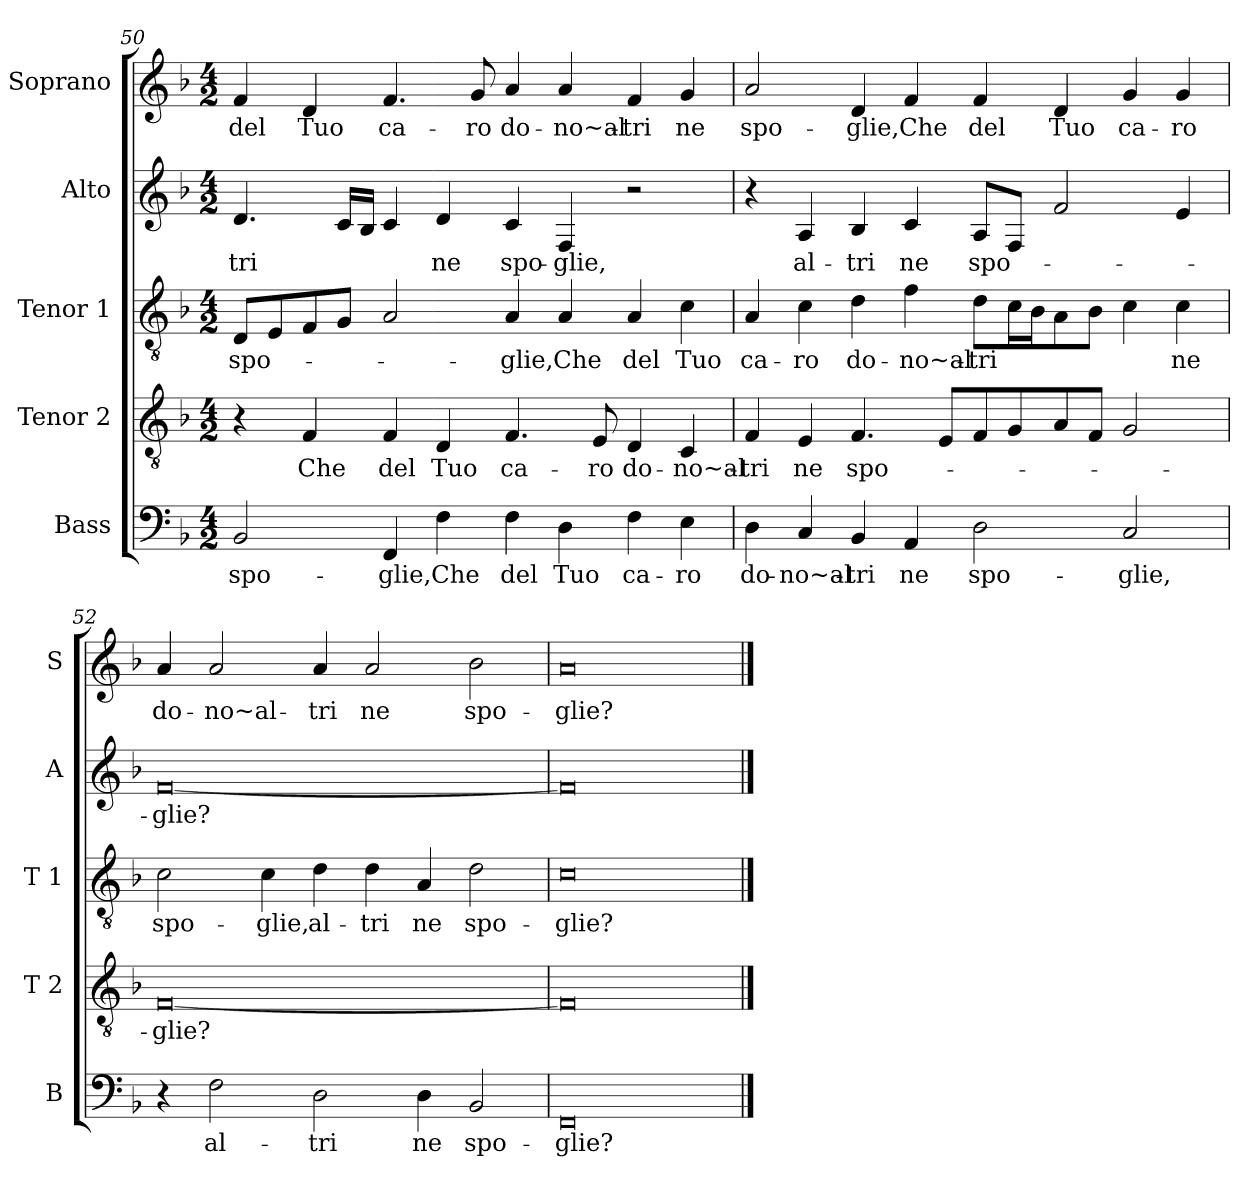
**kern	**text	**kern	**text	**kern	**text	**kern	**text	**kern	**text
*part5	*part5	*part4	*part4	*part3	*part3	*part2	*part2	*part1	*part1
*staff5	*staff5	*staff4	*staff4	*staff3	*staff3	*staff2	*staff2	*staff1	*staff1
*I"Bass	*	*I"Tenor 2	*	*I"Tenor 1	*	*I"Alto	*	*I"Soprano	*
*I'B	*	*I'T 2	*	*I'T 1	*	*I'A	*	*I'S	*
*clefF4	*	*clefGv2	*	*clefGv2	*	*clefG2	*	*clefG2	*
*k[b-]	*	*k[b-]	*	*k[b-]	*	*k[b-]	*	*k[b-]	*
*F:	*	*F:	*	*F:	*	*F:	*	*F:	*
*M4/2	*	*M4/2	*	*M4/2	*	*M4/2	*	*M4/2	*
=50	=50	=50	=50	=50	=50	=50	=50	=50	=50
!	!LO:LY:b	!	!	!	!LO:LY:b	!	!LO:LY:b	!	!LO:LY:b
2BB-/	spo-	4r	.	8D/L	spo-	4.d/	-tri	4f/	del
.	.	.	.	8E/	.	.	.	.	.
!	!	!	!LO:LY:b	!	!	!	!	!	!LO:LY:b
.	.	4F/	Che	8F/	.	.	.	4d/	Tuo
.	.	.	.	8G/J	.	16c/LL	.	.	.
.	.	.	.	.	.	16B-/JJ	.	.	.
!	!LO:LY:b	!	!LO:LY:b	!	!	!	!	!	!LO:LY:b
4FF/	-glie,	4F/	del	2A/	.	4c/	.	4.f/	ca-
!	!LO:LY:b	!	!LO:LY:b	!	!	!	!LO:LY:b	!	!
4F\	Che	4D/	Tuo	.	.	4d/	ne	.	.
!	!	!	!	!	!	!	!	!	!LO:LY:b
.	.	.	.	.	.	.	.	8g/	-ro
!	!LO:LY:b	!	!LO:LY:b	!	!LO:LY:b	!	!LO:LY:b	!	!LO:LY:b
4F\	del	4.F/	ca-	4A/	-glie,	4c/	spo-	4a/	do-
!	!LO:LY:b	!	!	!	!LO:LY:b	!	!LO:LY:b	!	!LO:LY:b
4D\	Tuo	.	.	4A/	Che	4F/	-glie,	4a/	-no~al-
!	!	!	!LO:LY:b	!	!	!	!	!	!
.	.	8E/	-ro	.	.	.	.	.	.
!	!LO:LY:b	!	!LO:LY:b	!	!LO:LY:b	!	!	!	!LO:LY:b
4F\	ca-	4D/	do-	4A/	del	2r	.	4f/	-tri
!	!LO:LY:b	!	!LO:LY:b	!	!LO:LY:b	!	!	!	!LO:LY:b
4E\	-ro	4C/	-no~al-	4c\	Tuo	.	.	4g/	ne
!!LO:LB:g=z
=51	=51	=51	=51	=51	=51	=51	=51	=51	=51
!	!LO:LY:b	!	!LO:LY:b	!	!LO:LY:b	!	!	!	!LO:LY:b
4D\	do-	4F/	-tri	4A/	ca-	4r	.	2a/	spo-
!	!LO:LY:b	!	!LO:LY:b	!	!LO:LY:b	!	!LO:LY:b	!	!
4C/	-no~al-	4E/	ne	4c\	-ro	4A/	al-	.	.
!	!LO:LY:b	!	!LO:LY:b	!	!LO:LY:b	!	!LO:LY:b	!	!LO:LY:b
4BB-/	-tri	4.F/	spo-	4d\	do-	4B-/	-tri	4d/	-glie,
!	!LO:LY:b	!	!	!	!LO:LY:b	!	!LO:LY:b	!	!LO:LY:b
4AA/	ne	.	.	4f\	-no~al-	4c/	ne	4f/	Che
.	.	8E/L	.	.	.	.	.	.	.
!	!LO:LY:b	!	!	!	!LO:LY:b	!	!LO:LY:b	!	!LO:LY:b
2D\	spo-	8F/	.	8d\L	-tri	8A/L	spo-	4f/	del
.	.	8G/	.	16c\L	.	8F/J	.	.	.
.	.	.	.	16B-\J	.	.	.	.	.
!	!	!	!	!	!	!	!	!	!LO:LY:b
.	.	8A/	.	8A\	.	2f/	.	4d/	Tuo
.	.	8F/J	.	8B-\J	.	.	.	.	.
!	!LO:LY:b	!	!	!	!	!	!	!	!LO:LY:b
2C/	-glie,	2G/	.	4c\	.	.	.	4g/	ca-
!	!	!	!	!	!LO:LY:b	!	!	!	!LO:LY:b
.	.	.	.	4c\	ne	4e/	.	4g/	-ro
=52	=52	=52	=52	=52	=52	=52	=52	=52	=52
!	!	!	!LO:LY:b	!	!LO:LY:b	!	!LO:LY:b	!	!LO:LY:b
4r	.	[0F	-glie?	2c\	spo-	[0f	-glie?	4a/	do-
!	!LO:LY:b	!	!	!	!	!	!	!	!LO:LY:b
2F\	al-	.	.	.	.	.	.	2a/	-no~al-
!	!	!	!	!	!LO:LY:b	!	!	!	!
.	.	.	.	4c\	-glie,	.	.	.	.
!	!LO:LY:b	!	!	!	!LO:LY:b	!	!	!	!LO:LY:b
2D\	-tri	.	.	4d\	al-	.	.	4a/	-tri
!	!	!	!	!	!LO:LY:b	!	!	!	!LO:LY:b
.	.	.	.	4d\	-tri	.	.	2a/	ne
!	!LO:LY:b	!	!	!	!LO:LY:b	!	!	!	!
4D\	ne	.	.	4A/	ne	.	.	.	.
!	!LO:LY:b	!	!	!	!LO:LY:b	!	!	!	!LO:LY:b
2BB-/	spo-	.	.	2d\	spo-	.	.	2b-\	spo-
=53	=53	=53	=53	=53	=53	=53	=53	=53	=53
!	!LO:LY:b	!	!	!	!LO:LY:b	!	!	!	!LO:LY:b
0FF	-glie?	0F]	.	0c	-glie?	0f]	.	0a	-glie?
==	==	==	==	==	==	==	==	==	==
*-	*-	*-	*-	*-	*-	*-	*-	*-	*-
